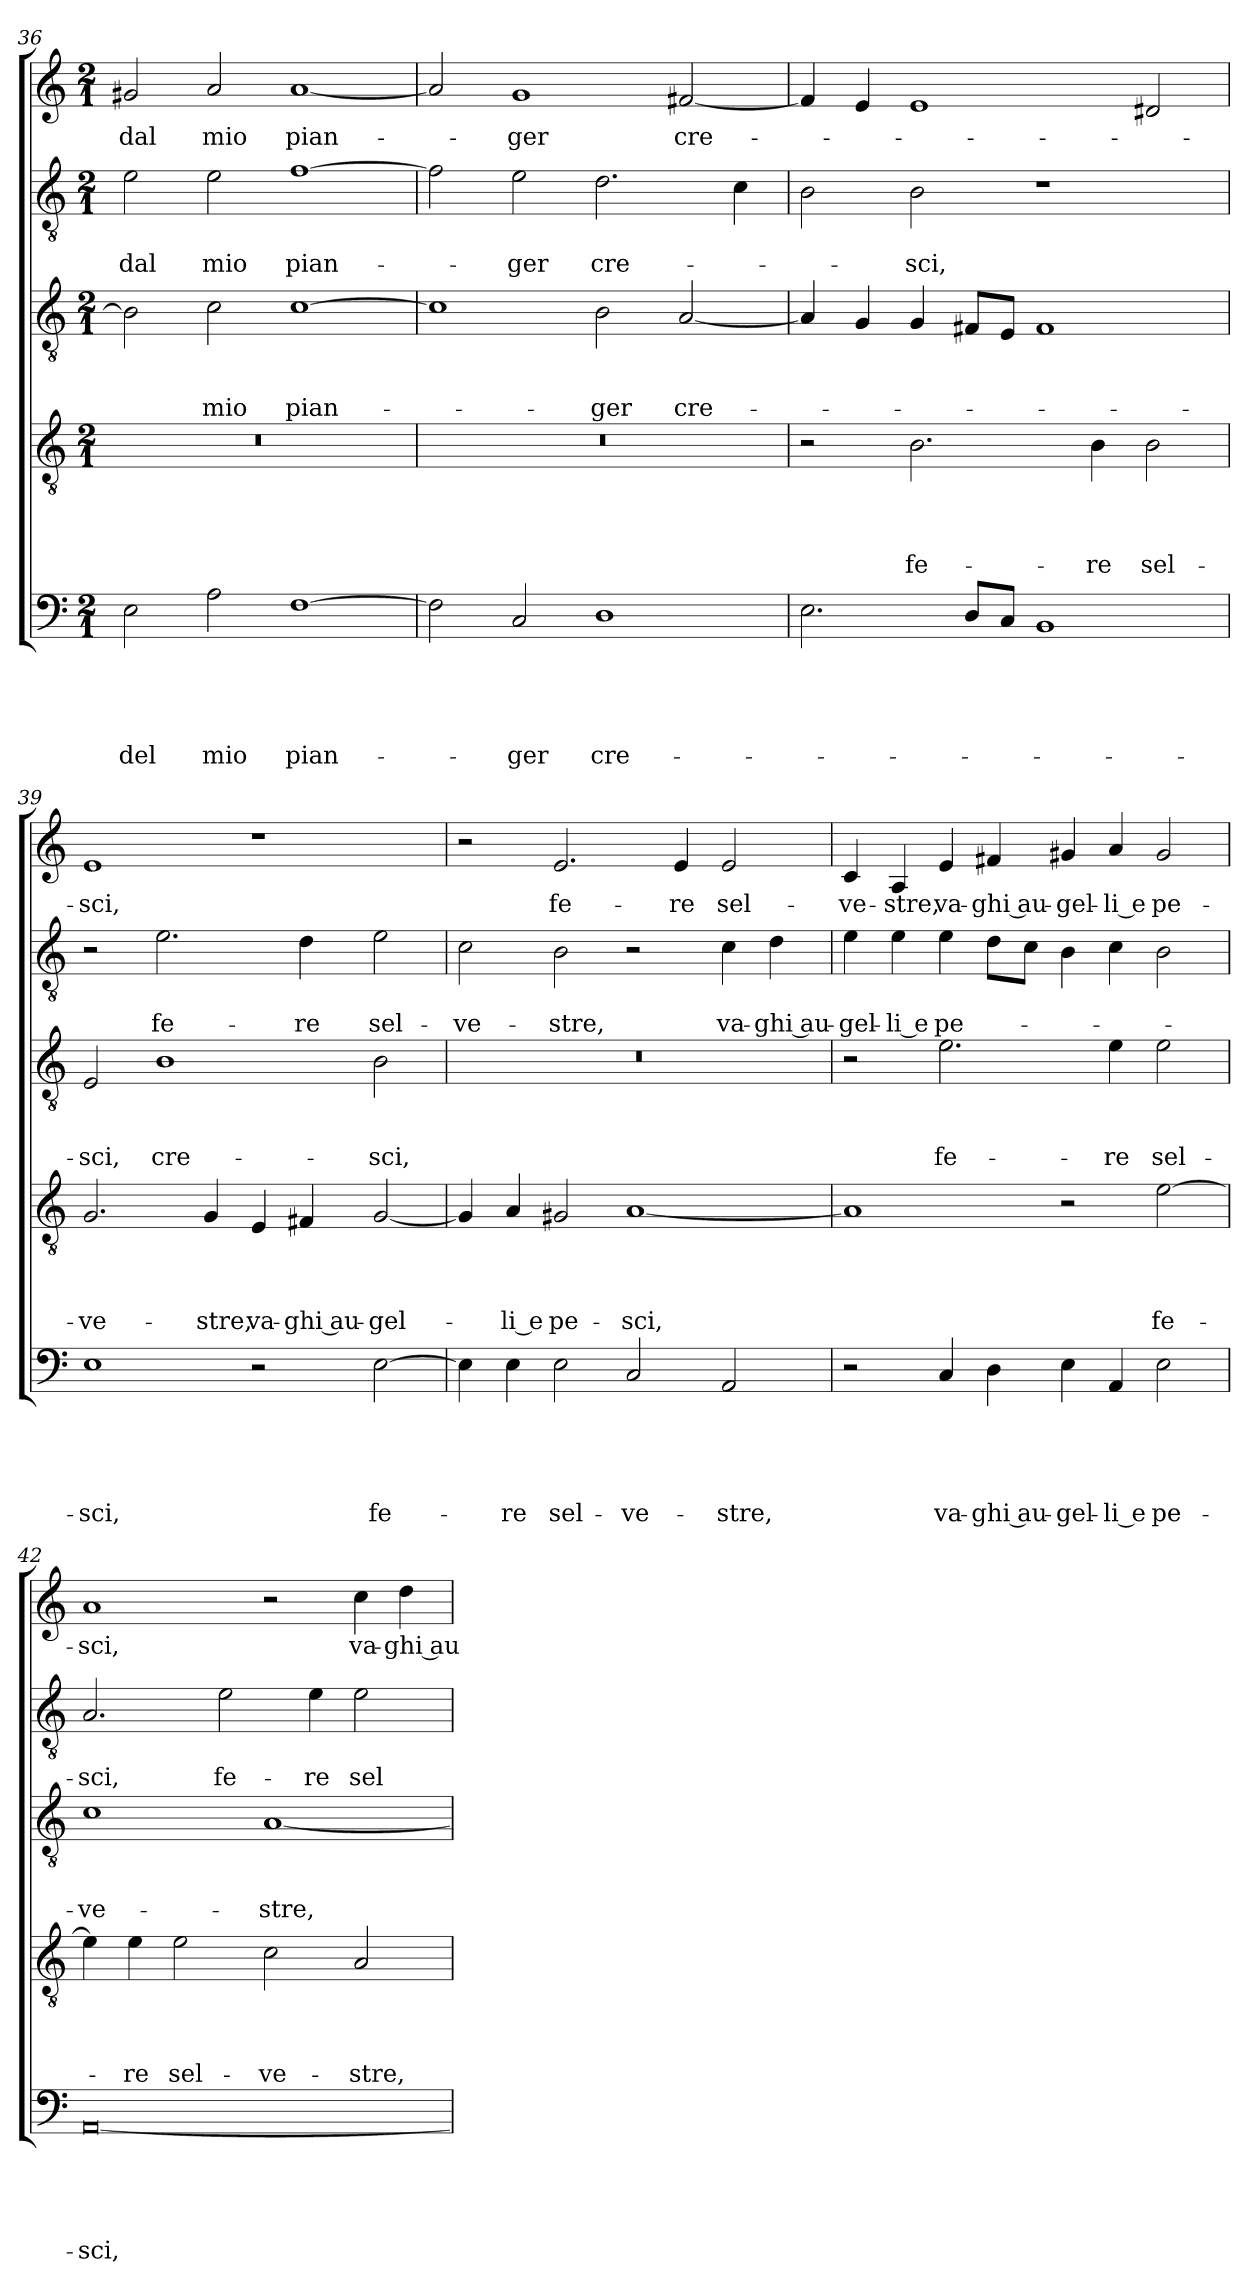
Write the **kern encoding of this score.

**kern	**text	**text	**text	**text	**text	**kern	**text	**text	**text	**text	**kern	**text	**text	**text	**kern	**text	**text	**kern	**text
*part5	*part5	*part5	*part5	*part5	*part5	*part4	*part4	*part4	*part4	*part4	*part3	*part3	*part3	*part3	*part2	*part2	*part2	*part1	*part1
*staff5	*staff5	*staff5	*staff5	*staff5	*staff5	*staff4	*staff4	*staff4	*staff4	*staff4	*staff3	*staff3	*staff3	*staff3	*staff2	*staff2	*staff2	*staff1	*staff1
*clefF4	*	*	*	*	*	*clefGv2	*	*	*	*	*clefGv2	*	*	*	*clefGv2	*	*	*clefG2	*
*k[]	*	*	*	*	*	*k[]	*	*	*	*	*k[]	*	*	*	*k[]	*	*	*k[]	*
*C:	*	*	*	*	*	*C:	*	*	*	*	*C:	*	*	*	*C:	*	*	*C:	*
*M2/1	*	*	*	*	*	*M2/1	*	*	*	*	*M2/1	*	*	*	*M2/1	*	*	*M2/1	*
=36	=36	=36	=36	=36	=36	=36	=36	=36	=36	=36	=36	=36	=36	=36	=36	=36	=36	=36	=36
!	!	!	!	!	!LO:LY:b	!	!	!	!	!	!	!	!	!	!	!	!LO:LY:b	!	!LO:LY:b
2E\	.	.	.	.	del	0r	.	.	.	.	2B\]	.	.	.	2e\	.	dal	2g#X/	dal
!	!	!	!	!	!LO:LY:b	!	!	!	!	!	!	!	!	!LO:LY:b	!	!	!LO:LY:b	!	!LO:LY:b
2A\	.	.	.	.	mio	.	.	.	.	.	2c\	.	.	mio	2e\	.	mio	2a/	mio
!	!	!	!	!	!LO:LY:b	!	!	!	!	!	!	!	!	!LO:LY:b	!	!	!LO:LY:b	!	!LO:LY:b
[1F	.	.	.	.	pian-	.	.	.	.	.	[1c	.	.	pian-	[1f	.	pian-	[1a	pian-
=37	=37	=37	=37	=37	=37	=37	=37	=37	=37	=37	=37	=37	=37	=37	=37	=37	=37	=37	=37
2F\]	.	.	.	.	.	0r	.	.	.	.	1c]	.	.	.	2f\]	.	.	2a/]	.
!	!	!	!	!	!LO:LY:b	!	!	!	!	!	!	!	!	!	!	!	!LO:LY:b	!	!LO:LY:b
2C/	.	.	.	.	-ger	.	.	.	.	.	.	.	.	.	2e\	.	-ger	1g	-ger
!	!	!	!	!	!LO:LY:b	!	!	!	!	!	!	!	!	!LO:LY:b	!	!	!LO:LY:b	!	!
1D	.	.	.	.	cre-	.	.	.	.	.	2B\	.	.	-ger	2.d\	.	cre-	.	.
!	!	!	!	!	!	!	!	!	!	!	!	!	!	!LO:LY:b	!	!	!	!	!LO:LY:b
.	.	.	.	.	.	.	.	.	.	.	[2A/	.	.	cre-	.	.	.	[2f#X/	cre-
.	.	.	.	.	.	.	.	.	.	.	.	.	.	.	4c\	.	.	.	.
=38	=38	=38	=38	=38	=38	=38	=38	=38	=38	=38	=38	=38	=38	=38	=38	=38	=38	=38	=38
2.E\	.	.	.	.	.	2r	.	.	.	.	4A/]	.	.	.	2B\	.	.	4f#/]	.
.	.	.	.	.	.	.	.	.	.	.	4G/	.	.	.	.	.	.	4e/	.
!	!	!	!	!	!	!	!	!	!	!LO:LY:b	!	!	!	!	!	!	!LO:LY:b	!	!
.	.	.	.	.	.	2.B\	.	.	.	fe-	4G/	.	.	.	2B\	.	-sci,	1e	.
8D/L	.	.	.	.	.	.	.	.	.	.	8F#X/L	.	.	.	.	.	.	.	.
8C/J	.	.	.	.	.	.	.	.	.	.	8E/J	.	.	.	.	.	.	.	.
1BB	.	.	.	.	.	.	.	.	.	.	1F#	.	.	.	1r	.	.	.	.
!	!	!	!	!	!	!	!	!	!	!LO:LY:b	!	!	!	!	!	!	!	!	!
.	.	.	.	.	.	4B\	.	.	.	-re	.	.	.	.	.	.	.	.	.
!	!	!	!	!	!	!	!	!	!	!LO:LY:b	!	!	!	!	!	!	!	!	!
.	.	.	.	.	.	2B\	.	.	.	sel-	.	.	.	.	.	.	.	2d#X/	.
!!LO:PB:g=z
=39	=39	=39	=39	=39	=39	=39	=39	=39	=39	=39	=39	=39	=39	=39	=39	=39	=39	=39	=39
!	!	!	!	!	!LO:LY:b	!	!	!	!	!LO:LY:b	!	!	!	!LO:LY:b	!	!	!	!	!LO:LY:b
1E	.	.	.	.	-sci,	2.G/	.	.	.	-ve-	2E/	.	.	-sci,	2r	.	.	1e	-sci,
!	!	!	!	!	!	!	!	!	!	!	!	!	!	!LO:LY:b	!	!	!LO:LY:b	!	!
.	.	.	.	.	.	.	.	.	.	.	1B	.	.	cre-	2.e\	.	fe-	.	.
!	!	!	!	!	!	!	!	!	!	!LO:LY:b	!	!	!	!	!	!	!	!	!
.	.	.	.	.	.	4G/	.	.	.	-stre,	.	.	.	.	.	.	.	.	.
!	!	!	!	!	!	!	!	!	!	!LO:LY:b	!	!	!	!	!	!	!	!	!
2r	.	.	.	.	.	4E/	.	.	.	va-	.	.	.	.	.	.	.	1r	.
!	!	!	!	!	!	!	!	!	!	!LO:LY:b	!	!	!	!	!	!	!LO:LY:b	!	!
.	.	.	.	.	.	4F#X/	.	.	.	-ghi au-	.	.	.	.	4d\	.	-re	.	.
!	!	!	!	!	!LO:LY:b	!	!	!	!	!LO:LY:b	!	!	!	!LO:LY:b	!	!	!LO:LY:b	!	!
[2E\	.	.	.	.	fe-	[2G/	.	.	.	-gel-	2B\	.	.	-sci,	2e\	.	sel-	.	.
=40	=40	=40	=40	=40	=40	=40	=40	=40	=40	=40	=40	=40	=40	=40	=40	=40	=40	=40	=40
!	!	!	!	!	!	!	!	!	!	!	!	!	!	!	!	!	!LO:LY:b	!	!
4E\]	.	.	.	.	.	4G/]	.	.	.	.	0r	.	.	.	2c\	.	-ve-	2r	.
!	!	!	!	!	!LO:LY:b	!	!	!	!	!LO:LY:b	!	!	!	!	!	!	!	!	!
4E\	.	.	.	.	-re	4A/	.	.	.	-li e	.	.	.	.	.	.	.	.	.
!	!	!	!	!	!LO:LY:b	!	!	!	!	!LO:LY:b	!	!	!	!	!	!	!LO:LY:b	!	!LO:LY:b
2E\	.	.	.	.	sel-	2G#X/	.	.	.	pe-	.	.	.	.	2B\	.	-stre,	2.e/	fe-
!	!	!	!	!	!LO:LY:b	!	!	!	!	!LO:LY:b	!	!	!	!	!	!	!	!	!
2C/	.	.	.	.	-ve-	[1A	.	.	.	-sci,	.	.	.	.	2r	.	.	.	.
!	!	!	!	!	!	!	!	!	!	!	!	!	!	!	!	!	!	!	!LO:LY:b
.	.	.	.	.	.	.	.	.	.	.	.	.	.	.	.	.	.	4e/	-re
!	!	!	!	!	!LO:LY:b	!	!	!	!	!	!	!	!	!	!	!	!LO:LY:b	!	!LO:LY:b
2AA/	.	.	.	.	-stre,	.	.	.	.	.	.	.	.	.	4c\	.	va-	2e/	sel-
!	!	!	!	!	!	!	!	!	!	!	!	!	!	!	!	!	!LO:LY:b	!	!
.	.	.	.	.	.	.	.	.	.	.	.	.	.	.	4d\	.	-ghi au-	.	.
=41	=41	=41	=41	=41	=41	=41	=41	=41	=41	=41	=41	=41	=41	=41	=41	=41	=41	=41	=41
!	!	!	!	!	!	!	!	!	!	!	!	!	!	!	!	!	!LO:LY:b	!	!LO:LY:b
2r	.	.	.	.	.	1A]	.	.	.	.	2r	.	.	.	4e\	.	-gel-	4c/	-ve-
!	!	!	!	!	!	!	!	!	!	!	!	!	!	!	!	!	!LO:LY:b	!	!LO:LY:b
.	.	.	.	.	.	.	.	.	.	.	.	.	.	.	4e\	.	-li e	4A/	-stre,
!	!	!	!	!	!LO:LY:b	!	!	!	!	!	!	!	!	!LO:LY:b	!	!	!LO:LY:b	!	!LO:LY:b
4C/	.	.	.	.	va-	.	.	.	.	.	2.e\	.	.	fe-	4e\	.	pe-	4e/	va-
!	!	!	!	!	!LO:LY:b	!	!	!	!	!	!	!	!	!	!	!	!	!	!LO:LY:b
4D\	.	.	.	.	-ghi au-	.	.	.	.	.	.	.	.	.	8d\L	.	.	4f#X/	-ghi au-
.	.	.	.	.	.	.	.	.	.	.	.	.	.	.	8c\J	.	.	.	.
!	!	!	!	!	!LO:LY:b	!	!	!	!	!	!	!	!	!	!	!	!	!	!LO:LY:b
4E\	.	.	.	.	-gel-	2r	.	.	.	.	.	.	.	.	4B\	.	.	4g#X/	-gel-
!	!	!	!	!	!LO:LY:b	!	!	!	!	!	!	!	!	!LO:LY:b	!	!	!	!	!LO:LY:b
4AA/	.	.	.	.	-li e	.	.	.	.	.	4e\	.	.	-re	4c\	.	.	4a/	-li e
!	!	!	!	!	!LO:LY:b	!	!	!	!	!LO:LY:b	!	!	!	!LO:LY:b	!	!	!	!	!LO:LY:b
2E\	.	.	.	.	pe-	[2e\	.	.	.	fe-	2e\	.	.	sel-	2B\	.	.	2g#/	pe-
=42	=42	=42	=42	=42	=42	=42	=42	=42	=42	=42	=42	=42	=42	=42	=42	=42	=42	=42	=42
!	!	!	!	!	!LO:LY:b	!	!	!	!	!	!	!	!	!LO:LY:b	!	!	!LO:LY:b	!	!LO:LY:b
[0AA	.	.	.	.	-sci,	4e\]	.	.	.	.	1c	.	.	-ve-	2.A/	.	-sci,	1a	-sci,
!	!	!	!	!	!	!	!	!	!	!LO:LY:b	!	!	!	!	!	!	!	!	!
.	.	.	.	.	.	4e\	.	.	.	-re	.	.	.	.	.	.	.	.	.
!	!	!	!	!	!	!	!	!	!	!LO:LY:b	!	!	!	!	!	!	!	!	!
.	.	.	.	.	.	2e\	.	.	.	sel-	.	.	.	.	.	.	.	.	.
!	!	!	!	!	!	!	!	!	!	!	!	!	!	!	!	!	!LO:LY:b	!	!
.	.	.	.	.	.	.	.	.	.	.	.	.	.	.	2e\	.	fe-	.	.
!	!	!	!	!	!	!	!	!	!	!LO:LY:b	!	!	!	!LO:LY:b	!	!	!	!	!
.	.	.	.	.	.	2c\	.	.	.	-ve-	[1A	.	.	-stre,	.	.	.	2r	.
!	!	!	!	!	!	!	!	!	!	!	!	!	!	!	!	!	!LO:LY:b	!	!
.	.	.	.	.	.	.	.	.	.	.	.	.	.	.	4e\	.	-re	.	.
!	!	!	!	!	!	!	!	!	!	!LO:LY:b	!	!	!	!	!	!	!LO:LY:b	!	!LO:LY:b
.	.	.	.	.	.	2A/	.	.	.	-stre,	.	.	.	.	2e\	.	sel-	4cc\	va-
!	!	!	!	!	!	!	!	!	!	!	!	!	!	!	!	!	!	!	!LO:LY:b
.	.	.	.	.	.	.	.	.	.	.	.	.	.	.	.	.	.	4dd\	-ghi au-
=	=	=	=	=	=	=	=	=	=	=	=	=	=	=	=	=	=	=	=
*-	*-	*-	*-	*-	*-	*-	*-	*-	*-	*-	*-	*-	*-	*-	*-	*-	*-	*-	*-
